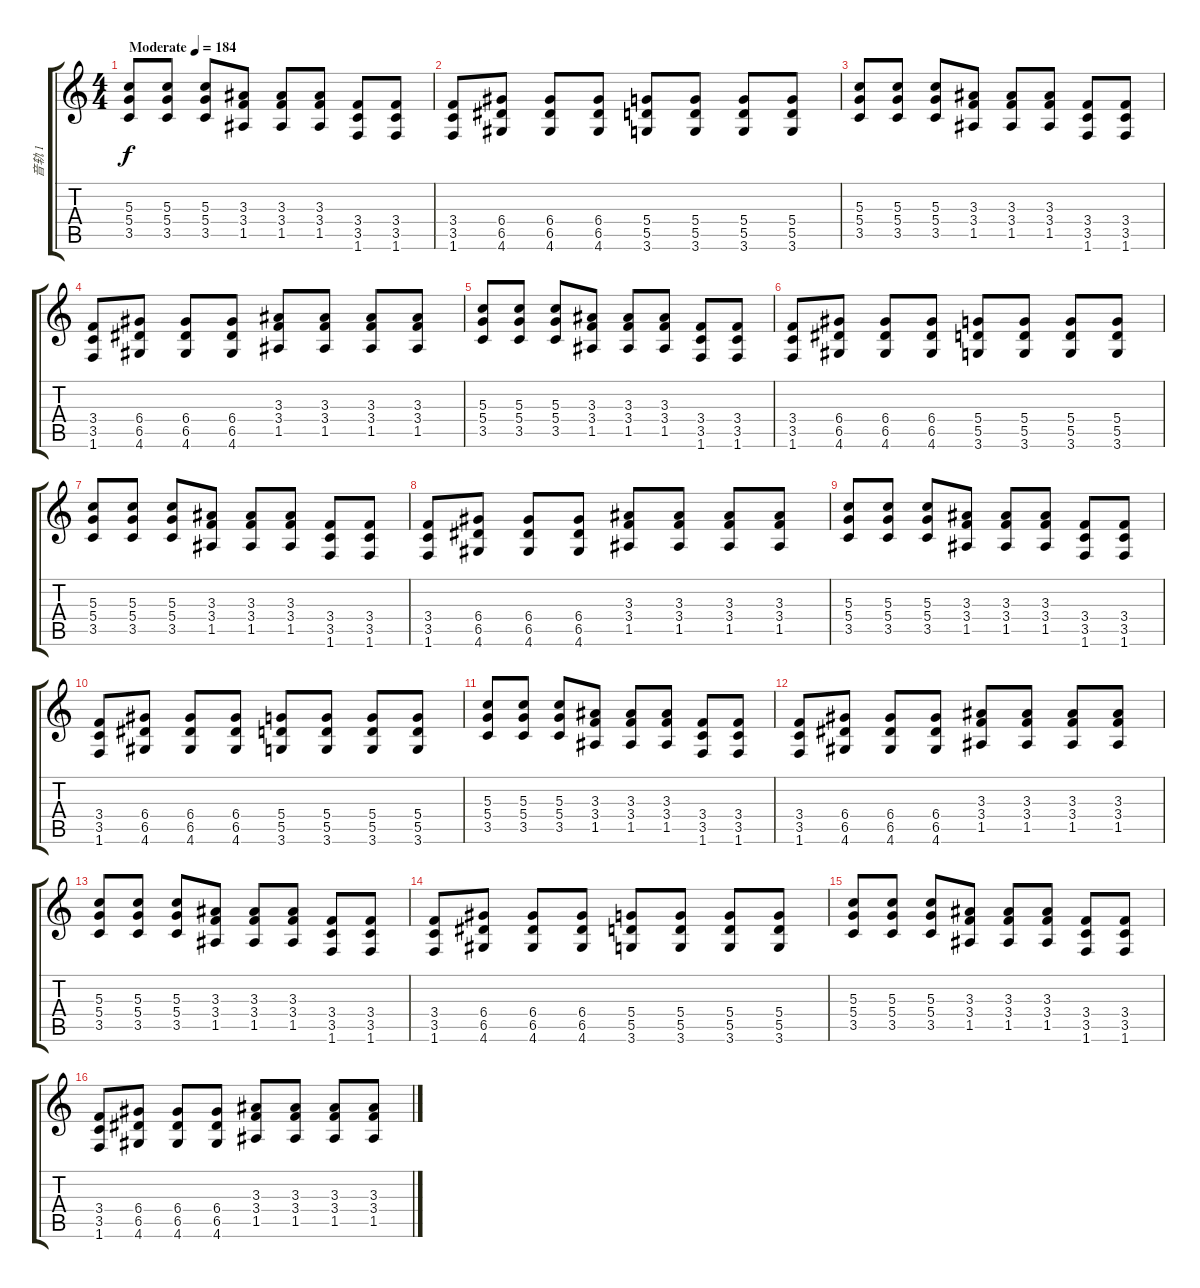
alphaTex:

\track ("音轨 1" "音轨 1") {instrument distortionguitar}
\staff {score tabs}
\tuning (E4 B3 G3 D3 A2 E2) {hide}
\ts (4 4)
\tempo (184 "Moderate")
\clef g2
\ks c
(5.3 5.4 3.5).8{dy f instrument distortionguitar} (5.3 5.4 3.5).8 (5.3 5.4 3.5).8 (3.3 3.4 1.5).8 (3.3 3.4 1.5).8 (3.3 3.4 1.5).8 (3.4 3.5 1.6).8 (3.4 3.5 1.6).8 |
(3.4 3.5 1.6).8 (6.4 6.5 4.6).8 (6.4 6.5 4.6).8 (6.4 6.5 4.6).8 (5.4 5.5 3.6).8 (5.4 5.5 3.6).8 (5.4 5.5 3.6).8 (5.4 5.5 3.6).8 |
(5.3 5.4 3.5).8 (5.3 5.4 3.5).8 (5.3 5.4 3.5).8 (3.3 3.4 1.5).8 (3.3 3.4 1.5).8 (3.3 3.4 1.5).8 (3.4 3.5 1.6).8 (3.4 3.5 1.6).8 |
(3.4 3.5 1.6).8 (6.4 6.5 4.6).8 (6.4 6.5 4.6).8 (6.4 6.5 4.6).8 (3.3 3.4 1.5).8 (3.3 3.4 1.5).8 (3.3 3.4 1.5).8 (3.3 3.4 1.5).8 |
(5.3 5.4 3.5).8 (5.3 5.4 3.5).8 (5.3 5.4 3.5).8 (3.3 3.4 1.5).8 (3.3 3.4 1.5).8 (3.3 3.4 1.5).8 (3.4 3.5 1.6).8 (3.4 3.5 1.6).8 |
(3.4 3.5 1.6).8 (6.4 6.5 4.6).8 (6.4 6.5 4.6).8 (6.4 6.5 4.6).8 (5.4 5.5 3.6).8 (5.4 5.5 3.6).8 (5.4 5.5 3.6).8 (5.4 5.5 3.6).8 |
(5.3 5.4 3.5).8 (5.3 5.4 3.5).8 (5.3 5.4 3.5).8 (3.3 3.4 1.5).8 (3.3 3.4 1.5).8 (3.3 3.4 1.5).8 (3.4 3.5 1.6).8 (3.4 3.5 1.6).8 |
(3.4 3.5 1.6).8 (6.4 6.5 4.6).8 (6.4 6.5 4.6).8 (6.4 6.5 4.6).8 (3.3 3.4 1.5).8 (3.3 3.4 1.5).8 (3.3 3.4 1.5).8 (3.3 3.4 1.5).8 |
(5.3 5.4 3.5).8 (5.3 5.4 3.5).8 (5.3 5.4 3.5).8 (3.3 3.4 1.5).8 (3.3 3.4 1.5).8 (3.3 3.4 1.5).8 (3.4 3.5 1.6).8 (3.4 3.5 1.6).8 |
(3.4 3.5 1.6).8 (6.4 6.5 4.6).8 (6.4 6.5 4.6).8 (6.4 6.5 4.6).8 (5.4 5.5 3.6).8 (5.4 5.5 3.6).8 (5.4 5.5 3.6).8 (5.4 5.5 3.6).8 |
(5.3 5.4 3.5).8 (5.3 5.4 3.5).8 (5.3 5.4 3.5).8 (3.3 3.4 1.5).8 (3.3 3.4 1.5).8 (3.3 3.4 1.5).8 (3.4 3.5 1.6).8 (3.4 3.5 1.6).8 |
(3.4 3.5 1.6).8 (6.4 6.5 4.6).8 (6.4 6.5 4.6).8 (6.4 6.5 4.6).8 (3.3 3.4 1.5).8 (3.3 3.4 1.5).8 (3.3 3.4 1.5).8 (3.3 3.4 1.5).8 |
(5.3 5.4 3.5).8 (5.3 5.4 3.5).8 (5.3 5.4 3.5).8 (3.3 3.4 1.5).8 (3.3 3.4 1.5).8 (3.3 3.4 1.5).8 (3.4 3.5 1.6).8 (3.4 3.5 1.6).8 |
(3.4 3.5 1.6).8 (6.4 6.5 4.6).8 (6.4 6.5 4.6).8 (6.4 6.5 4.6).8 (5.4 5.5 3.6).8 (5.4 5.5 3.6).8 (5.4 5.5 3.6).8 (5.4 5.5 3.6).8 |
(5.3 5.4 3.5).8 (5.3 5.4 3.5).8 (5.3 5.4 3.5).8 (3.3 3.4 1.5).8 (3.3 3.4 1.5).8 (3.3 3.4 1.5).8 (3.4 3.5 1.6).8 (3.4 3.5 1.6).8 |
(3.4 3.5 1.6).8 (6.4 6.5 4.6).8 (6.4 6.5 4.6).8 (6.4 6.5 4.6).8 (3.3 3.4 1.5).8 (3.3 3.4 1.5).8 (3.3 3.4 1.5).8 (3.3 3.4 1.5).8
